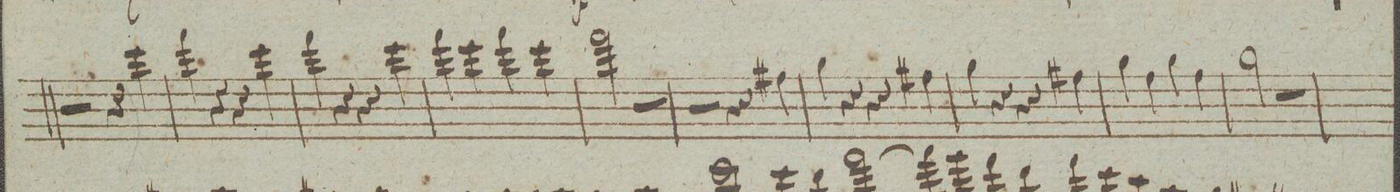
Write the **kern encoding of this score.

**kern	**dynam
*I"Flauto. Imo:	*
*clefG2	*
*k[]	*
*met(c|)	*
*M2/2	*
2r	.
4r	.
4eee\	.
=22	=22
4fff\	.
4r	.
4r	.
4eee\	.
=23	=23
4fff\	.
4r	.
4r	.
4eee\	.
=24	=24
4fff\	.
4eee\	.
4fff\	.
4eee\	.
=25	=25
2fff\	.
2r	.
=26	=26
2r	.
4r	.
4ff#X\	.
=27	=27
4gg\	.
4r	.
4r	.
4ff#X\	.
=28	=28
4gg\	.
4r	.
4r	.
4ff#X\	.
=29	=29
4gg\	.
4ff\	.
4gg\	.
4ff\	.
=30	=30
2gg\	.
2r	.
=31	=31
*-	*-
